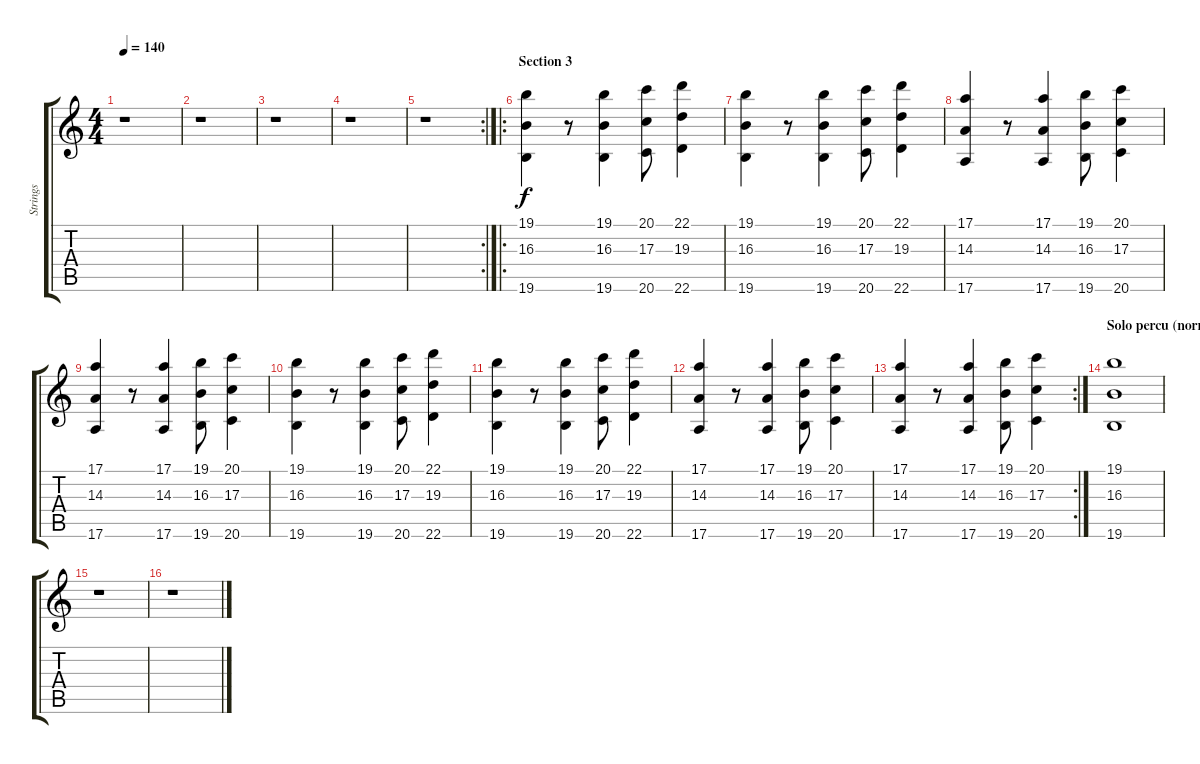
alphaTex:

\track ("Strings" "Strings") {instrument stringensemble1}
\staff {score tabs}
\tuning (E4 B3 G3 D3 A2 E2) {hide}
\ts (4 4)
\tempo 140
\clef g2
\ks c
r.1{dy f} |
r.1 |
r.1 |
r.1 |
\rc 2
r.1 |
\ro
\section ("" "Section 3")
(19.1 16.3 19.6).4 r.8 (19.1 16.3 19.6).4 (20.1 17.3 20.6).8 (22.1 19.3 22.6).4 |
(19.1 16.3 19.6).4 r.8 (19.1 16.3 19.6).4 (20.1 17.3 20.6).8 (22.1 19.3 22.6).4 |
(17.1 14.3 17.6).4 r.8 (17.1 14.3 17.6).4 (19.1 16.3 19.6).8 (20.1 17.3 20.6).4 |
(17.1 14.3 17.6).4 r.8 (17.1 14.3 17.6).4 (19.1 16.3 19.6).8 (20.1 17.3 20.6).4 |
(19.1 16.3 19.6).4 r.8 (19.1 16.3 19.6).4 (20.1 17.3 20.6).8 (22.1 19.3 22.6).4 |
(19.1 16.3 19.6).4 r.8 (19.1 16.3 19.6).4 (20.1 17.3 20.6).8 (22.1 19.3 22.6).4 |
(17.1 14.3 17.6).4 r.8 (17.1 14.3 17.6).4 (19.1 16.3 19.6).8 (20.1 17.3 20.6).4 |
\rc 2
(17.1 14.3 17.6).4 r.8 (17.1 14.3 17.6).4 (19.1 16.3 19.6).8 (20.1 17.3 20.6).4 |
\section ("" "Solo percu (normalement :p )")
(19.1 16.3 19.6).1 |
r.1 |
r.1
